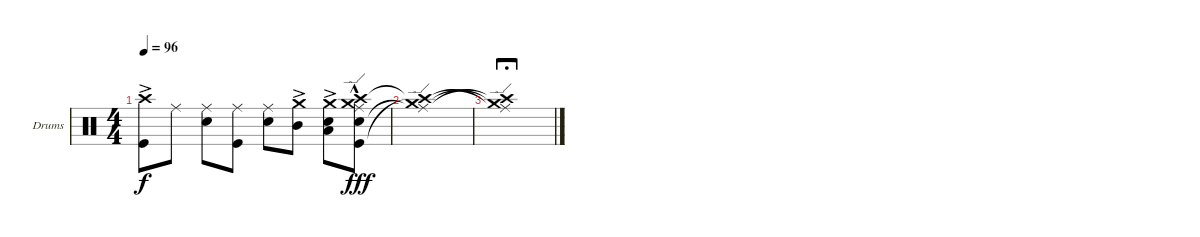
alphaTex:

\defaultSystemsLayout 4
\bracketExtendMode groupsimilarinstruments
\firstSystemTrackNameOrientation horizontal
\otherSystemsTrackNameOrientation horizontal
\track ("Drums" "Drums") {instrument percussion}
\staff {score}
\articulation defaults
\ts (4 4)
\tempo 96
\clef neutral
\ks c
("Crash high (hit)"{ac} "Kick (hit)").8{dy f} "Ride (middle)".8 ("Ride (middle)" "Snare (hit) 2").8 ("Ride (middle)" "Kick (hit)").8 ("Snare (hit) 2" "Ride (middle)").8 ("Mid Tom (hit)" "Crash medium (hit)"{ac}).8 ("Low Tom (hit)" "Snare (hit) 2" "Crash medium (hit)"{ac}).8 ("Crash high (hit)"{hac} "Kick (hit)" "Snare (hit) 2" "Crash medium (hit)"{hac} "Ride (edge)"{hac}).8{dy fff} |
("Crash high (hit)"{t} "Crash medium (hit)"{t} "Ride (edge)"{t}).1 |
("Ride (edge)"{t} "Crash medium (hit)"{t} "Crash high (hit)"{t}).1{fermata (long 1)}
